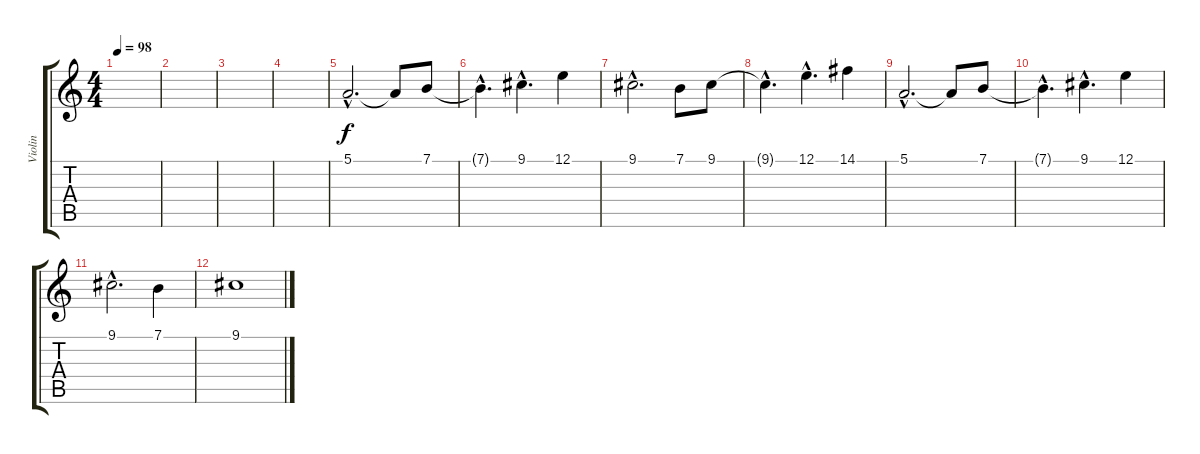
\track ("Violin" "Violin") {instrument violin}
\staff {score tabs}
\tuning (E4 B3 G3 D3 A2 E2) {hide}
\ts (4 4)
\tempo 98
\clef g2
\ks c
|
|
|
|
5.1{hac}.2{d} 5.1{t}.8 7.1.8 |
7.1{hac t}.4{d} 9.1{hac}.4{d} 12.1.4 |
9.1{hac}.2{d} 7.1.8 9.1.8 |
9.1{hac t}.4{d} 12.1{hac}.4{d} 14.1.4 |
5.1{hac}.2{d} 5.1{t}.8 7.1.8 |
7.1{hac t}.4{d} 9.1{hac}.4{d} 12.1.4 |
9.1{hac}.2{d} 7.1.4 |
9.1.1
